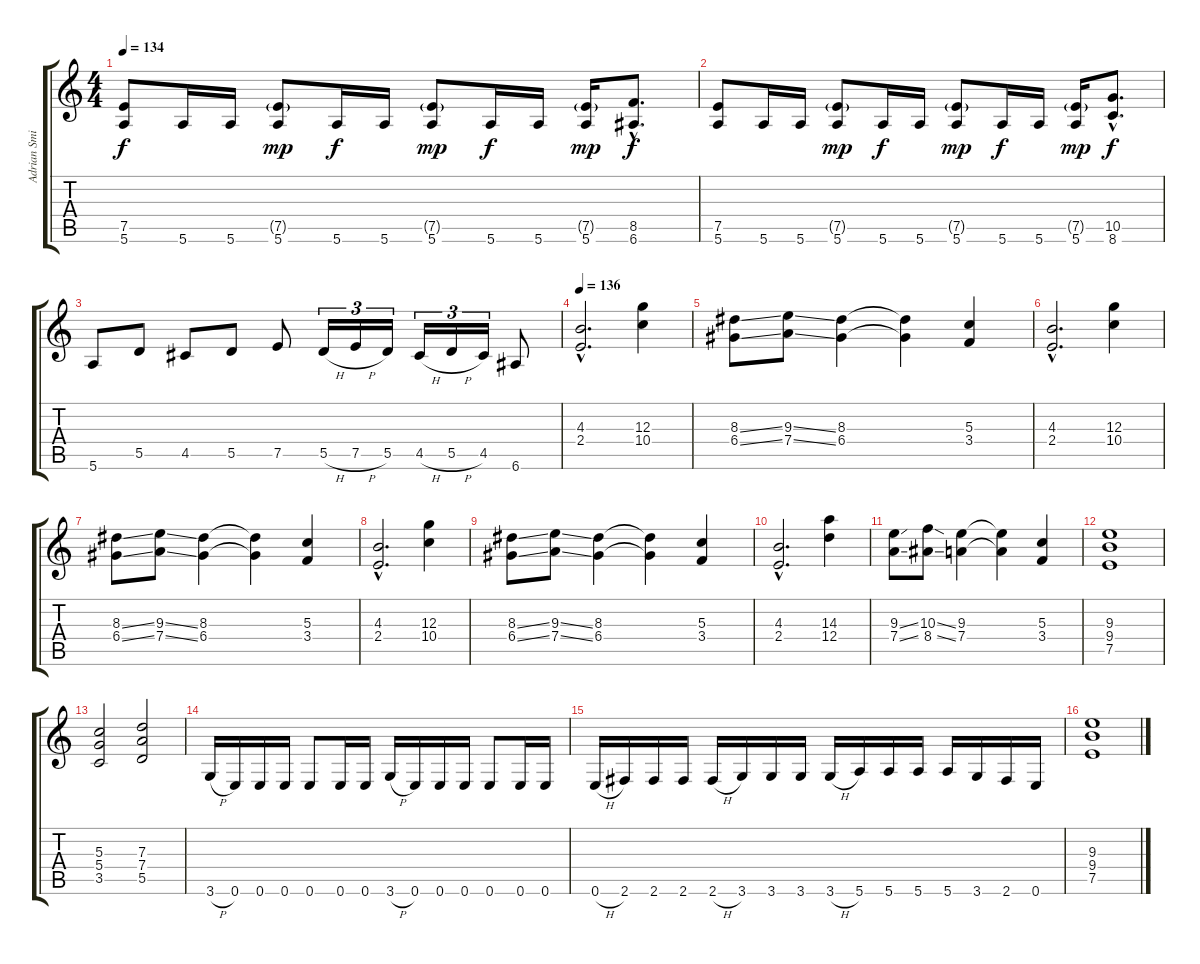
\track ("Adrian Smith" "Adrian Smi") {instrument distortionguitar}
\staff {score tabs}
\tuning (E4 B3 G3 D3 A2 E2) {hide}
\ts (4 4)
\tempo 134
\clef g2
\ks c
(7.5 5.6).8{dy f} 5.6.16 5.6.16 (7.5{g} 5.6).8{dy mp} 5.6.16{dy f} 5.6.16 (7.5{g} 5.6).8{dy mp} 5.6.16{dy f} 5.6.16 (7.5{g} 5.6).16{dy mp} (8.5{hac} 6.6{hac}).8{d dy f} |
(7.5 5.6).8 5.6.16 5.6.16 (7.5{g} 5.6).8{dy mp} 5.6.16{dy f} 5.6.16 (7.5{g} 5.6).8{dy mp} 5.6.16{dy f} 5.6.16 (7.5{g} 5.6).16{dy mp} (10.5{hac} 8.6{hac}).8{d dy f} |
5.6.8 5.5.8 4.5.8 5.5.8 7.5.8 5.5{h}.16{tu (3 2)} 7.5{h}.16{tu (3 2)} 5.5.16{tu (3 2)} 4.5{h}.16{tu (3 2)} 5.5{h}.16{tu (3 2)} 4.5.16{tu (3 2)} 6.6.8 |
\tempo 136
(4.3{hac} 2.4{hac}).2{d} (12.3 10.4).4 |
(8.3{ss} 6.4{ss}).8 (9.3{ss} 7.4{ss}).8 (8.3 6.4).4 (8.3{t} 6.4{t}).4 (5.3 3.4).4 |
(4.3{hac} 2.4{hac}).2{d} (12.3 10.4).4 |
(8.3{ss} 6.4{ss}).8 (9.3{ss} 7.4{ss}).8 (8.3 6.4).4 (8.3{t} 6.4{t}).4 (5.3 3.4).4 |
(4.3{hac} 2.4{hac}).2{d} (12.3 10.4).4 |
(8.3{ss} 6.4{ss}).8 (9.3{ss} 7.4{ss}).8 (8.3 6.4).4 (8.3{t} 6.4{t}).4 (5.3 3.4).4 |
(4.3{hac} 2.4{hac}).2{d} (14.3 12.4).4 |
(9.3{ss} 7.4{ss}).8 (10.3{ss} 8.4{ss}).8 (9.3 7.4).4 (9.3{t} 7.4{t}).4 (5.3 3.4).4 |
(9.3 9.4 7.5).1 |
(5.3 5.4 3.5).2 (7.3 7.4 5.5).2 |
3.6{h}.16 0.6.16 0.6.16 0.6.16 0.6.8 0.6.16 0.6.16 3.6{h}.16 0.6.16 0.6.16 0.6.16 0.6.8 0.6.16 0.6.16 |
0.6{h}.16 2.6.16 2.6.16 2.6.16 2.6{h}.16 3.6.16 3.6.16 3.6.16 3.6{h}.16 5.6.16 5.6.16 5.6.16 5.6.16 3.6.16 2.6.16 0.6.16 |
(9.3 9.4 7.5).1
